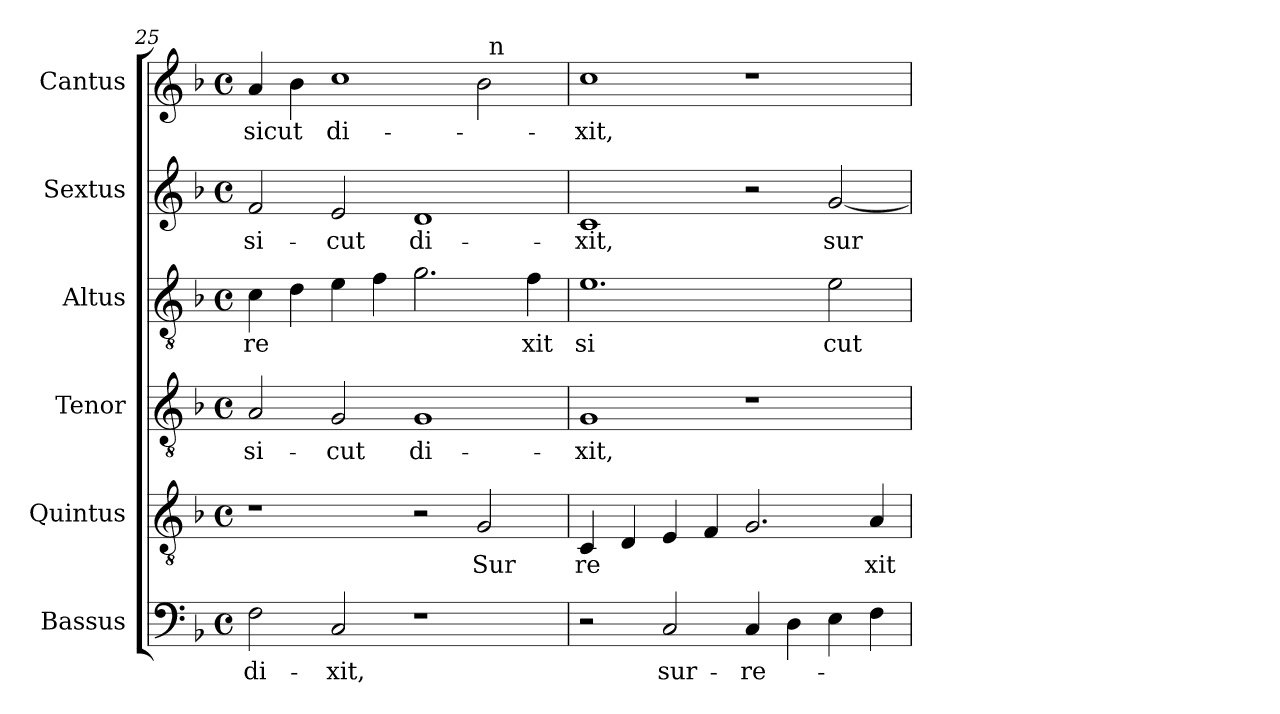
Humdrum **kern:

**kern	**text	**kern	**text	**kern	**text	**kern	**text	**kern	**text	**kern	**text
*part6	*part6	*part5	*part5	*part4	*part4	*part3	*part3	*part2	*part2	*part1	*part1
*staff6	*staff6	*staff5	*staff5	*staff4	*staff4	*staff3	*staff3	*staff2	*staff2	*staff1	*staff1
*I"Bassus	*	*I"Quintus	*	*I"Tenor	*	*I"Altus	*	*I"Sextus	*	*I"Cantus	*
!!LO:LB:g=z
*clefF4	*	*clefGv2	*	*clefGv2	*	*clefGv2	*	*clefG2	*	*clefG2	*
*k[b-]	*	*k[b-]	*	*k[b-]	*	*k[b-]	*	*k[b-]	*	*k[b-]	*
*F:	*	*F:	*	*F:	*	*F:	*	*F:	*	*F:	*
*M4/4	*	*M4/4	*	*M4/4	*	*M4/4	*	*M4/4	*	*M4/4	*
*met(c)	*	*met(c)	*	*met(c)	*	*met(c)	*	*met(c)	*	*met(c)	*
=25	=25	=25	=25	=25	=25	=25	=25	=25	=25	=25	=25
!	!LO:LY:b:cj	!	!	!	!LO:LY:b:cj	!	!LO:LY:b:cj	!	!LO:LY:b:cj	!	!LO:LY:b
*	*	*	*	*	*	*	*	*	*	*^	*
2F\	di-	1r	.	2A/	si-	4c\	-re	2f/	si-	4a/	1ryy	sicut
.	.	.	.	.	.	4d\	.	.	.	4b-\	.	.
!	!LO:LY:b:cj	!	!	!	!LO:LY:b:cj	!	!	!	!LO:LY:b:cj	!	!	!LO:LY:b:cj
2C/	-xit,	.	.	2G/	-cut	4e\	.	2e/	-cut	1cc	.	di-
.	.	.	.	.	.	4f\	.	.	.	.	.	.
!	!	!	!	!	!LO:LY:b:cj	!	!	!	!LO:LY:b:cj	!	!	!
1r	.	2r	.	1G	di-	2.g\	.	1d	di-	.	2ryy	.
!	!	!	!LO:LY:b:cj	!	!	!	!	!	!	!	!	!
.	.	2G/	Sur	.	.	.	.	.	.	2b-\	32ryy	.
!	!	!	!	!	!	!	!	!	!	!	!LO:TX:a:t=n	!
.	.	.	.	.	.	.	.	.	.	.	4...ryy	.
!	!	!	!	!	!	!	!LO:LY:b:cj	!	!	!	!	!
.	.	.	.	.	.	4f\	xit	.	.	.	.	.
=26	=26	=26	=26	=26	=26	=26	=26	=26	=26	=26	=26	=26
!	!	!	!LO:LY:b:cj	!	!LO:LY:b:cj	!	!LO:LY:b:cj	!	!LO:LY:b:cj	!	!	!LO:LY:b:cj
*	*	*	*	*	*	*	*	*	*	*v	*v	*
2r	.	4C/	re	1G	-xit,	1.e	si	1c	-xit,	1cc	-xit,
.	.	4D/	.	.	.	.	.	.	.	.	.
!	!LO:LY:b:cj	!	!	!	!	!	!	!	!	!	!
2C/	sur-	4E/	.	.	.	.	.	.	.	.	.
.	.	4F/	.	.	.	.	.	.	.	.	.
!	!LO:LY:b:cj	!	!	!	!	!	!	!	!	!	!
4C/	-re-	2.G/	.	1r	.	.	.	2r	.	1r	.
4D\	.	.	.	.	.	.	.	.	.	.	.
!	!	!	!	!	!	!	!LO:LY:b:cj	!	!LO:LY:b	!	!
4E\	.	.	.	.	.	2e\	cut	[<2g/	sur-	.	.
!	!	!	!LO:LY:b:cj	!	!	!	!	!	!	!	!
4F\	.	4A/	xit	.	.	.	.	.	.	.	.
=	=	=	=	=	=	=	=	=	=	=	=
*-	*-	*-	*-	*-	*-	*-	*-	*-	*-	*-	*-
